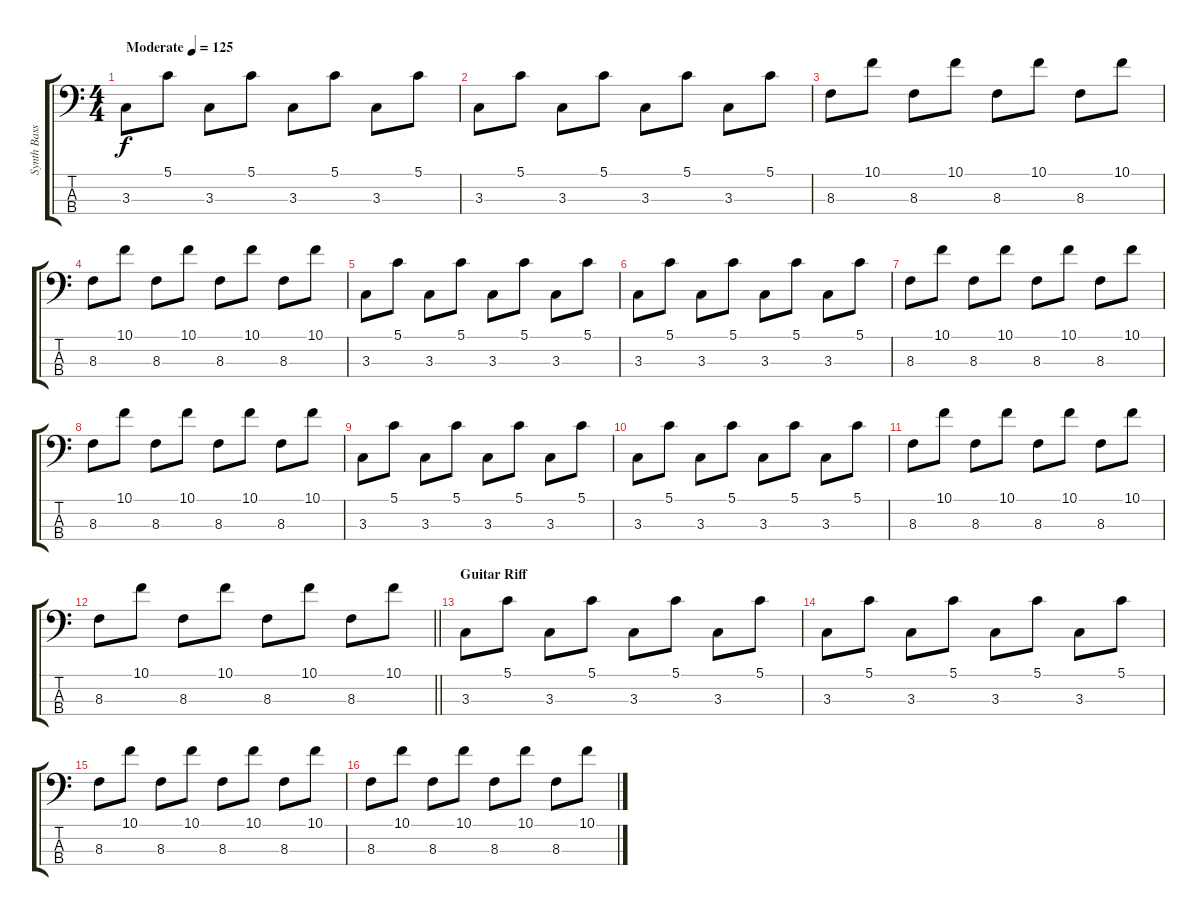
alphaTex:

\track ("Synth Bass (Gillian)" "Synth Bass") {instrument synthbass1}
\staff {score tabs}
\tuning (G2 D2 A1 E1) {hide}
\ts (4 4)
\tempo (125 "Moderate")
\clef f4
\ks c
3.3.8{dy f instrument synthbass1} 5.1.8 3.3.8 5.1.8 3.3.8 5.1.8 3.3.8 5.1.8 |
3.3.8 5.1.8 3.3.8 5.1.8 3.3.8 5.1.8 3.3.8 5.1.8 |
8.3.8 10.1.8 8.3.8 10.1.8 8.3.8 10.1.8 8.3.8 10.1.8 |
8.3.8 10.1.8 8.3.8 10.1.8 8.3.8 10.1.8 8.3.8 10.1.8 |
3.3.8 5.1.8 3.3.8 5.1.8 3.3.8 5.1.8 3.3.8 5.1.8 |
3.3.8 5.1.8 3.3.8 5.1.8 3.3.8 5.1.8 3.3.8 5.1.8 |
8.3.8 10.1.8 8.3.8 10.1.8 8.3.8 10.1.8 8.3.8 10.1.8 |
8.3.8 10.1.8 8.3.8 10.1.8 8.3.8 10.1.8 8.3.8 10.1.8 |
3.3.8 5.1.8 3.3.8 5.1.8 3.3.8 5.1.8 3.3.8 5.1.8 |
3.3.8 5.1.8 3.3.8 5.1.8 3.3.8 5.1.8 3.3.8 5.1.8 |
8.3.8 10.1.8 8.3.8 10.1.8 8.3.8 10.1.8 8.3.8 10.1.8 |
\barLineRight lightlight
8.3.8 10.1.8 8.3.8 10.1.8 8.3.8 10.1.8 8.3.8 10.1.8 |
\section ("" "Guitar Riff")
3.3.8 5.1.8 3.3.8 5.1.8 3.3.8 5.1.8 3.3.8 5.1.8 |
3.3.8 5.1.8 3.3.8 5.1.8 3.3.8 5.1.8 3.3.8 5.1.8 |
8.3.8 10.1.8 8.3.8 10.1.8 8.3.8 10.1.8 8.3.8 10.1.8 |
8.3.8 10.1.8 8.3.8 10.1.8 8.3.8 10.1.8 8.3.8 10.1.8
